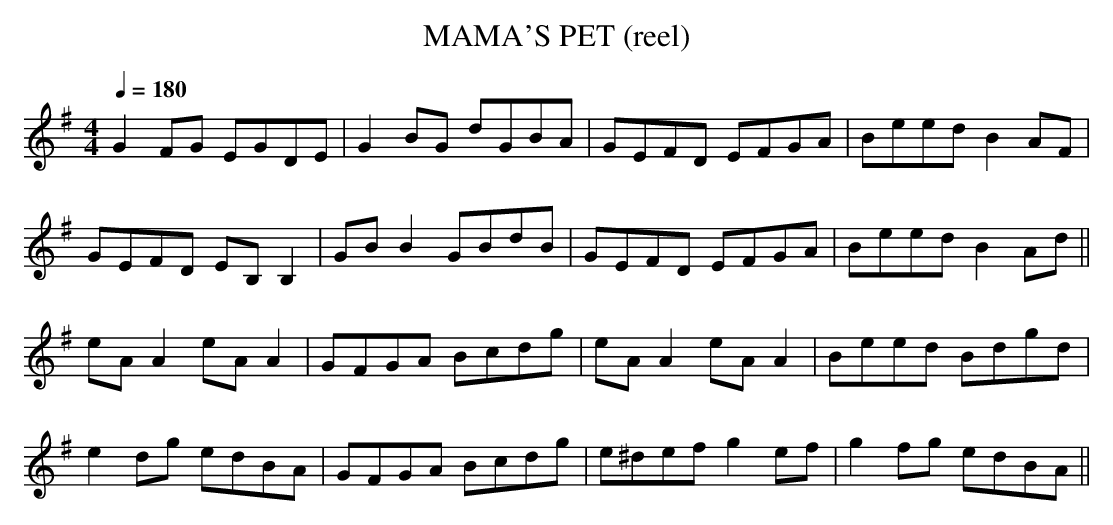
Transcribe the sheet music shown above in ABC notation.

X:1
T:MAMA'S PET (reel)
Q:1/4=180
M:4/4
K:G
G2FG EGDE|G2BG dGBA|GEFD EFGA|Beed B2AF|
GEFD EB, B,2|GB B2 GBdB|GEFD EFGA|Beed B2Ad||
eA A2 eA A2|GFGA Bcdg|eA A2 eA A2|Beed Bdgd|
e2dg edBA|GFGA Bcdg|e^def g2 ef|g2fg edBA||
